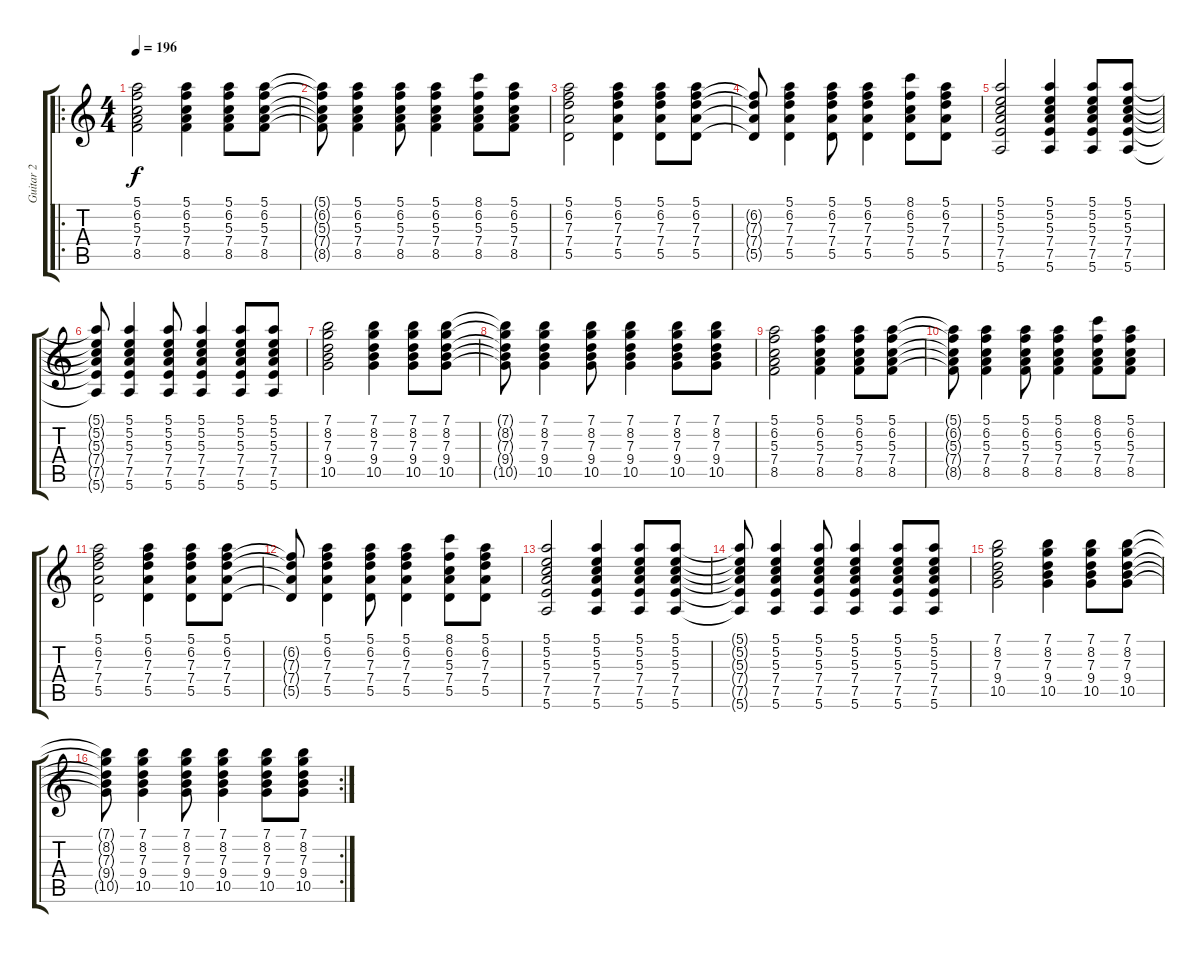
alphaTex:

\track ("Guitar 2" "Guitar 2") {instrument electricguitarclean}
\staff {score tabs}
\tuning (E4 B3 G3 D3 A2 E2) {hide}
\ro
\ts (4 4)
\tempo 196
\clef g2
\ks c
(5.1 6.2 5.3 7.4 8.5).2{dy f volume 7} (5.1 6.2 5.3 7.4 8.5).4 (5.1 6.2 5.3 7.4 8.5).8 (5.1 6.2 5.3 7.4 8.5).8 |
(5.1{t} 6.2{t} 5.3{t} 7.4{t} 8.5{t}).8 (5.1 6.2 5.3 7.4 8.5).4 (5.1 6.2 5.3 7.4 8.5).8 (5.1 6.2 5.3 7.4 8.5).4 (8.1 6.2 5.3 7.4 8.5).8 (5.1 6.2 5.3 7.4 8.5).8 |
(5.1 6.2 7.3 7.4 5.5).2 (5.1 6.2 7.3 7.4 5.5).4 (5.1 6.2 7.3 7.4 5.5).8 (5.1 6.2 7.3 7.4 5.5).8 |
(6.2{t} 7.3{t} 7.4{t} 5.5{t}).8 (5.1 6.2 7.3 7.4 5.5).4 (5.1 6.2 7.3 7.4 5.5).8 (5.1 6.2 7.3 7.4 5.5).4 (8.1 6.2 5.3 7.4 5.5).8 (5.1 6.2 7.3 7.4 5.5).8 |
(5.1 5.2 5.3 7.4 7.5 5.6).2 (5.1 5.2 5.3 7.4 7.5 5.6).4 (5.1 5.2 5.3 7.4 7.5 5.6).8 (5.1 5.2 5.3 7.4 7.5 5.6).8 |
(5.1{t} 5.2{t} 5.3{t} 7.4{t} 7.5{t} 5.6{t}).8 (5.1 5.2 5.3 7.4 7.5 5.6).4 (5.1 5.2 5.3 7.4 7.5 5.6).8 (5.1 5.2 5.3 7.4 7.5 5.6).4 (5.1 5.2 5.3 7.4 7.5 5.6).8 (5.1 5.2 5.3 7.4 7.5 5.6).8 |
(7.1 8.2 7.3 9.4 10.5).2 (7.1 8.2 7.3 9.4 10.5).4 (7.1 8.2 7.3 9.4 10.5).8 (7.1 8.2 7.3 9.4 10.5).8 |
(7.1{t} 8.2{t} 7.3{t} 9.4{t} 10.5{t}).8 (7.1 8.2 7.3 9.4 10.5).4 (7.1 8.2 7.3 9.4 10.5).8 (7.1 8.2 7.3 9.4 10.5).4 (7.1 8.2 7.3 9.4 10.5).8 (7.1 8.2 7.3 9.4 10.5).8 |
(5.1 6.2 5.3 7.4 8.5).2{volume 7} (5.1 6.2 5.3 7.4 8.5).4 (5.1 6.2 5.3 7.4 8.5).8 (5.1 6.2 5.3 7.4 8.5).8 |
(5.1{t} 6.2{t} 5.3{t} 7.4{t} 8.5{t}).8 (5.1 6.2 5.3 7.4 8.5).4 (5.1 6.2 5.3 7.4 8.5).8 (5.1 6.2 5.3 7.4 8.5).4 (8.1 6.2 5.3 7.4 8.5).8 (5.1 6.2 5.3 7.4 8.5).8 |
(5.1 6.2 7.3 7.4 5.5).2 (5.1 6.2 7.3 7.4 5.5).4 (5.1 6.2 7.3 7.4 5.5).8 (5.1 6.2 7.3 7.4 5.5).8 |
(6.2{t} 7.3{t} 7.4{t} 5.5{t}).8 (5.1 6.2 7.3 7.4 5.5).4 (5.1 6.2 7.3 7.4 5.5).8 (5.1 6.2 7.3 7.4 5.5).4 (8.1 6.2 5.3 7.4 5.5).8 (5.1 6.2 7.3 7.4 5.5).8 |
(5.1 5.2 5.3 7.4 7.5 5.6).2 (5.1 5.2 5.3 7.4 7.5 5.6).4 (5.1 5.2 5.3 7.4 7.5 5.6).8 (5.1 5.2 5.3 7.4 7.5 5.6).8 |
(5.1{t} 5.2{t} 5.3{t} 7.4{t} 7.5{t} 5.6{t}).8 (5.1 5.2 5.3 7.4 7.5 5.6).4 (5.1 5.2 5.3 7.4 7.5 5.6).8 (5.1 5.2 5.3 7.4 7.5 5.6).4 (5.1 5.2 5.3 7.4 7.5 5.6).8 (5.1 5.2 5.3 7.4 7.5 5.6).8 |
(7.1 8.2 7.3 9.4 10.5).2 (7.1 8.2 7.3 9.4 10.5).4 (7.1 8.2 7.3 9.4 10.5).8 (7.1 8.2 7.3 9.4 10.5).8 |
\rc 2
(7.1{t} 8.2{t} 7.3{t} 9.4{t} 10.5{t}).8 (7.1 8.2 7.3 9.4 10.5).4 (7.1 8.2 7.3 9.4 10.5).8 (7.1 8.2 7.3 9.4 10.5).4 (7.1 8.2 7.3 9.4 10.5).8 (7.1 8.2 7.3 9.4 10.5).8
